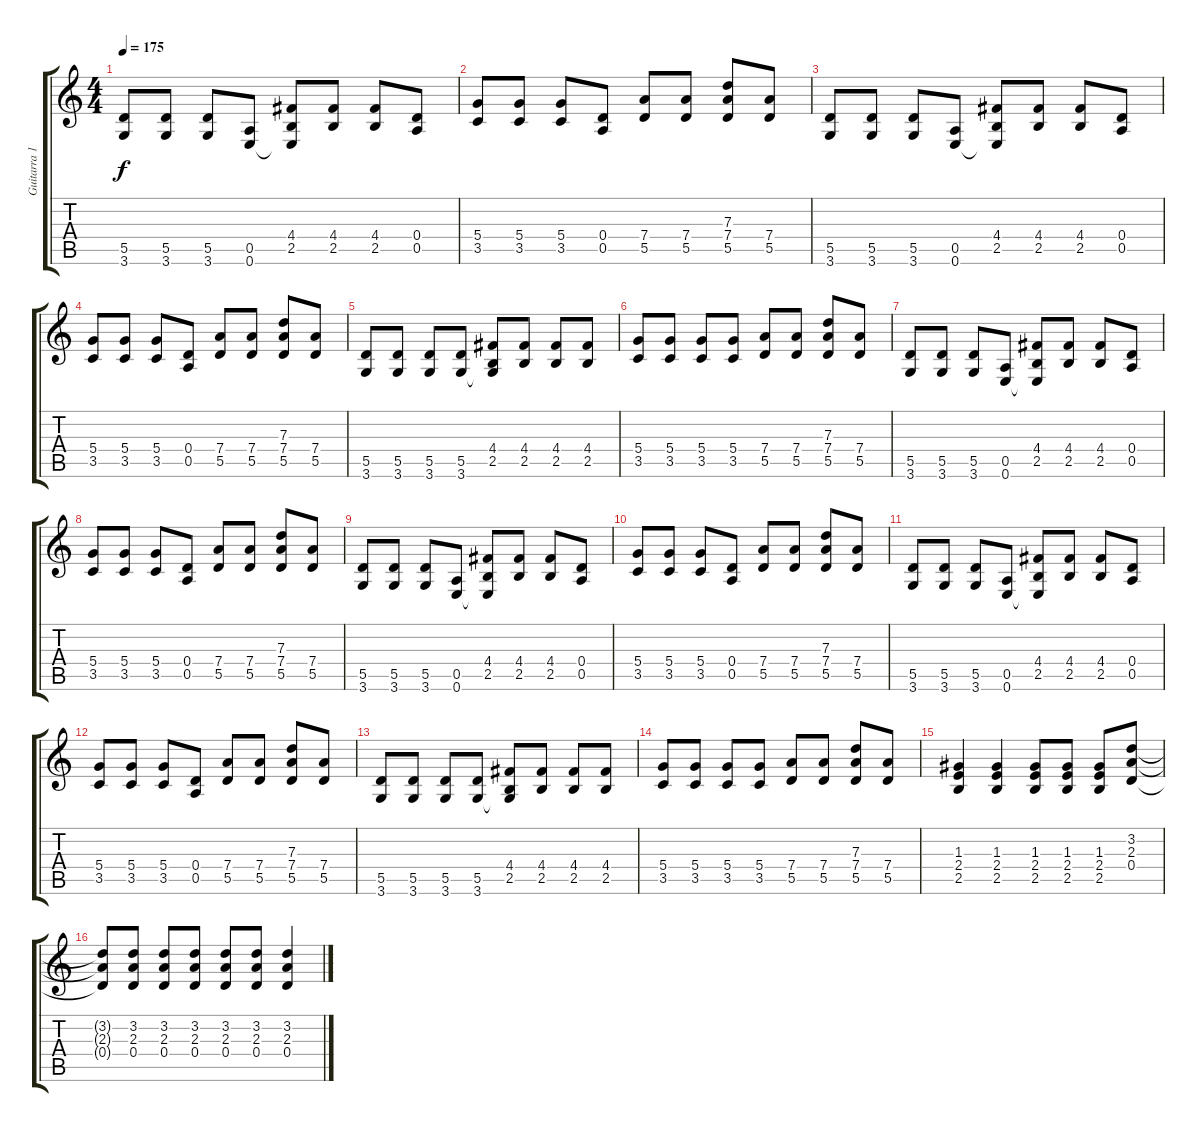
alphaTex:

\track ("Guitarra 1 Billie Joe" "Guitarra 1") {instrument distortionguitar}
\staff {score tabs}
\tuning (E4 B3 G3 D3 A2 E2) {hide}
\ts (4 4)
\tempo 175
\clef g2
\ks c
(5.5 3.6).8{dy f} (5.5 3.6).8 (5.5 3.6).8 (0.5 0.6).8 (4.4 2.5 0.6{t}).8 (4.4 2.5).8 (4.4 2.5).8 (0.4 0.5).8 |
(5.4 3.5).8 (5.4 3.5).8 (5.4 3.5).8 (0.4 0.5).8 (7.4 5.5).8 (7.4 5.5).8 (7.3 7.4 5.5).8 (7.4 5.5).8 |
(5.5 3.6).8 (5.5 3.6).8 (5.5 3.6).8 (0.5 0.6).8 (4.4 2.5 0.6{t}).8 (4.4 2.5).8 (4.4 2.5).8 (0.4 0.5).8 |
(5.4 3.5).8 (5.4 3.5).8 (5.4 3.5).8 (0.4 0.5).8 (7.4 5.5).8 (7.4 5.5).8 (7.3 7.4 5.5).8 (7.4 5.5).8 |
(5.5 3.6).8 (5.5 3.6).8 (5.5 3.6).8 (5.5 3.6).8 (4.4 2.5 3.6{t}).8 (4.4 2.5).8 (4.4 2.5).8 (4.4 2.5).8 |
(5.4 3.5).8 (5.4 3.5).8 (5.4 3.5).8 (5.4 3.5).8 (7.4 5.5).8 (7.4 5.5).8 (7.3 7.4 5.5).8 (7.4 5.5).8 |
(5.5 3.6).8 (5.5 3.6).8 (5.5 3.6).8 (0.5 0.6).8 (4.4 2.5 0.6{t}).8 (4.4 2.5).8 (4.4 2.5).8 (0.4 0.5).8 |
(5.4 3.5).8 (5.4 3.5).8 (5.4 3.5).8 (0.4 0.5).8 (7.4 5.5).8 (7.4 5.5).8 (7.3 7.4 5.5).8 (7.4 5.5).8 |
(5.5 3.6).8 (5.5 3.6).8 (5.5 3.6).8 (0.5 0.6).8 (4.4 2.5 0.6{t}).8 (4.4 2.5).8 (4.4 2.5).8 (0.4 0.5).8 |
(5.4 3.5).8 (5.4 3.5).8 (5.4 3.5).8 (0.4 0.5).8 (7.4 5.5).8 (7.4 5.5).8 (7.3 7.4 5.5).8 (7.4 5.5).8 |
(5.5 3.6).8 (5.5 3.6).8 (5.5 3.6).8 (0.5 0.6).8 (4.4 2.5 0.6{t}).8 (4.4 2.5).8 (4.4 2.5).8 (0.4 0.5).8 |
(5.4 3.5).8 (5.4 3.5).8 (5.4 3.5).8 (0.4 0.5).8 (7.4 5.5).8 (7.4 5.5).8 (7.3 7.4 5.5).8 (7.4 5.5).8 |
(5.5 3.6).8 (5.5 3.6).8 (5.5 3.6).8 (5.5 3.6).8 (4.4 2.5 3.6{t}).8 (4.4 2.5).8 (4.4 2.5).8 (4.4 2.5).8 |
(5.4 3.5).8 (5.4 3.5).8 (5.4 3.5).8 (5.4 3.5).8 (7.4 5.5).8 (7.4 5.5).8 (7.3 7.4 5.5).8 (7.4 5.5).8 |
(1.3 2.4 2.5).4 (1.3 2.4 2.5).4 (1.3 2.4 2.5).8 (1.3 2.4 2.5).8 (1.3 2.4 2.5).8 (3.2 2.3 0.4).8 |
(3.2{t} 2.3{t} 0.4{t}).8 (3.2 2.3 0.4).8 (3.2 2.3 0.4).8 (3.2 2.3 0.4).8 (3.2 2.3 0.4).8 (3.2 2.3 0.4).8 (3.2 2.3 0.4).4
